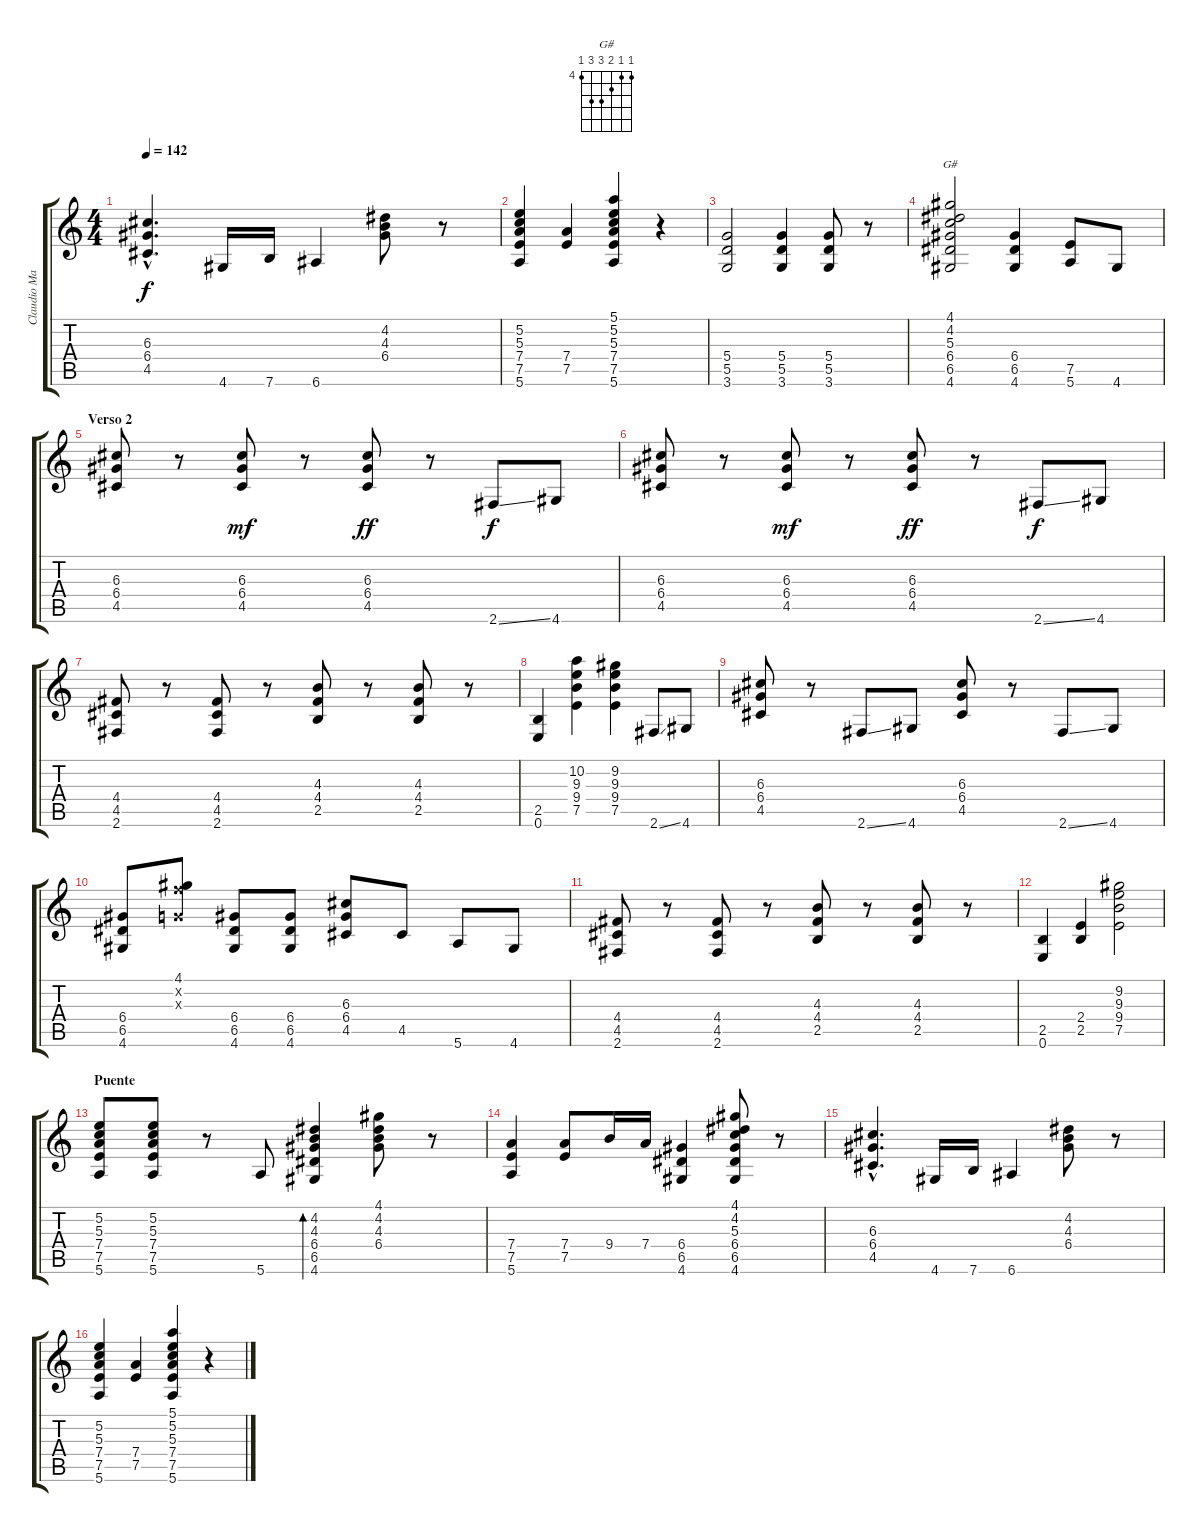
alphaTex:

\track ("Claudio Marciello (Gtr)" "Claudio Ma") {instrument acousticguitarnylon}
\staff {score tabs}
\tuning (E4 B3 G3 D3 A2 E2) {hide}
\chord ("G#" 4 4 5 6 6 4) {firstfret 4}
\ts (4 4)
\tempo 142
\clef g2
\ks c
(6.3{hac} 6.4{hac} 4.5{hac}).4{d dy f} 4.6.16 7.6.16 6.6.4 (4.2 4.3 6.4).8 r.8 |
(5.2 5.3 7.4 7.5 5.6).4 (7.4 7.5).4 (5.1 5.2 5.3 7.4 7.5 5.6).4 r.4 |
(5.4 5.5 3.6).2 (5.4 5.5 3.6).4 (5.4 5.5 3.6).8 r.8 |
(4.1 4.2 5.3 6.4 6.5 4.6).2{ch "G#"} (6.4 6.5 4.6).4 (7.5 5.6).8 4.6.8 |
\section ("" "Verso 2")
(6.3 6.4 4.5).8 r.8 (6.3 6.4 4.5).8{dy mf} r.8 (6.3 6.4 4.5).8{dy ff} r.8 2.6{ss}.8{dy f} 4.6.8 |
(6.3 6.4 4.5).8 r.8 (6.3 6.4 4.5).8{dy mf} r.8 (6.3 6.4 4.5).8{dy ff} r.8 2.6{ss}.8{dy f} 4.6.8 |
(4.4 4.5 2.6).8 r.8 (4.4 4.5 2.6).8 r.8 (4.3 4.4 2.5).8 r.8 (4.3 4.4 2.5).8 r.8 |
(2.5 0.6).4 (10.2 9.3 9.4 7.5).4 (9.2 9.3 9.4 7.5).4 2.6{ss}.8 4.6.8 |
(6.3 6.4 4.5).8 r.8 2.6{ss}.8 4.6.8 (6.3 6.4 4.5).8 r.8 2.6{ss}.8 4.6.8 |
(6.4 6.5 4.6).8 (4.1 6.2{x} 0.3{x}).8 (6.4 6.5 4.6).8 (6.4 6.5 4.6).8 (6.3 6.4 4.5).8 4.5.8 5.6.8 4.6.8 |
(4.4 4.5 2.6).8 r.8 (4.4 4.5 2.6).8 r.8 (4.3 4.4 2.5).8 r.8 (4.3 4.4 2.5).8 r.8 |
(2.5 0.6).4 (2.4 2.5).4 (9.2 9.3 9.4 7.5).2 |
\section ("" "Puente")
(5.2 5.3 7.4 7.5 5.6).8 (5.2 5.3 7.4 7.5 5.6).8 r.8 5.6.8 (4.2 4.3 6.4 6.5 4.6).4{bd 120} (4.1 4.2 4.3 6.4).8 r.8 |
(7.4 7.5 5.6).4 (7.4 7.5).8 9.4.16 7.4.16 (6.4 6.5 4.6).4 (4.1 4.2 5.3 6.4 6.5 4.6).8 r.8 |
(6.3{hac} 6.4{hac} 4.5{hac}).4{d} 4.6.16 7.6.16 6.6.4 (4.2 4.3 6.4).8 r.8 |
(5.2 5.3 7.4 7.5 5.6).4 (7.4 7.5).4 (5.1 5.2 5.3 7.4 7.5 5.6).4 r.4
